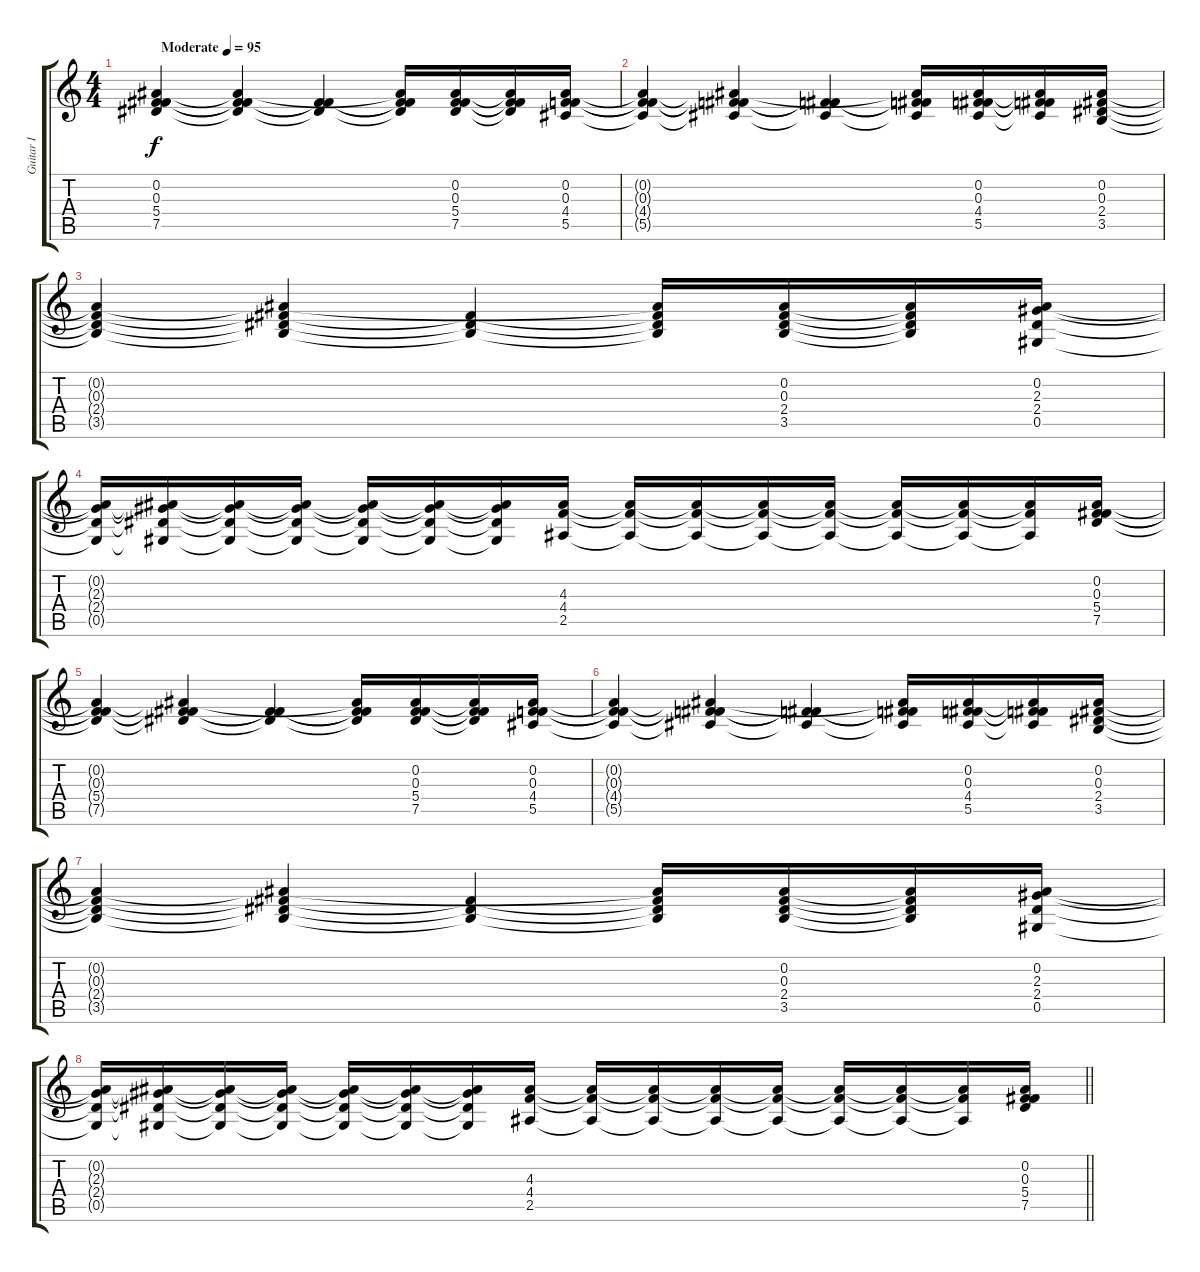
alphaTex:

\track ("Guitar I" "Guitar I") {instrument distortionguitar}
\staff {score tabs}
\tuning (Eb4 Bb3 Gb3 Db3 Ab2 Eb2) {hide}
\ts (4 4)
\tempo (95 "Moderate")
\clef g2
\ks c
(0.2 0.3 5.4 7.5).4{dy f instrument distortionguitar} (0.2{t} 0.3{t} 5.4{t} 7.5{t}).4 (0.3{t} 5.4{t} 7.5{t}).4 (0.2{t} 0.3{t} 5.4{t} 7.5{t}).16 (0.2 0.3 5.4 7.5).16 (0.2{t} 0.3{t} 5.4{t} 7.5{t}).16 (0.2 0.3 4.4 5.5).16 |
(0.2{t} 0.3{t} 4.4{t} 5.5{t}).4 (0.2{t} 0.3{t} 4.4{t} 5.5{t}).4 (0.3{t} 4.4{t} 5.5{t}).4 (0.2{t} 0.3{t} 4.4{t} 5.5{t}).16 (0.2 0.3 4.4 5.5).16 (0.2{t} 0.3{t} 4.4{t} 5.5{t}).16 (0.2 0.3 2.4 3.5).16 |
(0.2{t} 0.3{t} 2.4{t} 3.5{t}).4 (0.2{t} 0.3{t} 2.4{t} 3.5{t}).4 (0.3{t} 2.4{t} 3.5{t}).4 (0.2{t} 0.3{t} 2.4{t} 3.5{t}).16 (0.2 0.3 2.4 3.5).16 (0.2{t} 0.3{t} 2.4{t} 3.5{t}).16 (0.2 2.3 2.4 0.5).16 |
(0.2{t} 2.3{t} 2.4{t} 0.5{t}).16 (0.2{t} 2.3{t} 2.4{t} 0.5{t}).16 (0.2{t} 2.3{t} 2.4{t} 0.5{t}).16 (0.2{t} 2.3{t} 2.4{t} 0.5{t}).16 (0.2{t} 2.3{t} 2.4{t} 0.5{t}).16 (0.2{t} 2.3{t} 2.4{t} 0.5{t}).16 (0.2{t} 2.3{t} 2.4{t} 0.5{t}).16 (4.3 4.4 2.5).16 (4.3{t} 4.4{t} 2.5{t}).16 (4.3{t} 4.4{t} 2.5{t}).16 (4.3{t} 4.4{t} 2.5{t}).16 (4.3{t} 4.4{t} 2.5{t}).16 (4.3{t} 4.4{t} 2.5{t}).16 (4.3{t} 4.4{t} 2.5{t}).16 (4.3{t} 4.4{t} 2.5{t}).16 (0.2 0.3 5.4 7.5).16 |
(0.2{t} 0.3{t} 5.4{t} 7.5{t}).4 (0.2{t} 0.3{t} 5.4{t} 7.5{t}).4 (0.3{t} 5.4{t} 7.5{t}).4 (0.2{t} 0.3{t} 5.4{t} 7.5{t}).16 (0.2 0.3 5.4 7.5).16 (0.2{t} 0.3{t} 5.4{t} 7.5{t}).16 (0.2 0.3 4.4 5.5).16 |
(0.2{t} 0.3{t} 4.4{t} 5.5{t}).4 (0.2{t} 0.3{t} 4.4{t} 5.5{t}).4 (0.3{t} 4.4{t} 5.5{t}).4 (0.2{t} 0.3{t} 4.4{t} 5.5{t}).16 (0.2 0.3 4.4 5.5).16 (0.2{t} 0.3{t} 4.4{t} 5.5{t}).16 (0.2 0.3 2.4 3.5).16 |
(0.2{t} 0.3{t} 2.4{t} 3.5{t}).4 (0.2{t} 0.3{t} 2.4{t} 3.5{t}).4 (0.3{t} 2.4{t} 3.5{t}).4 (0.2{t} 0.3{t} 2.4{t} 3.5{t}).16 (0.2 0.3 2.4 3.5).16 (0.2{t} 0.3{t} 2.4{t} 3.5{t}).16 (0.2 2.3 2.4 0.5).16 |
\barLineRight lightlight
(0.2{t} 2.3{t} 2.4{t} 0.5{t}).16 (0.2{t} 2.3{t} 2.4{t} 0.5{t}).16 (0.2{t} 2.3{t} 2.4{t} 0.5{t}).16 (0.2{t} 2.3{t} 2.4{t} 0.5{t}).16 (0.2{t} 2.3{t} 2.4{t} 0.5{t}).16 (0.2{t} 2.3{t} 2.4{t} 0.5{t}).16 (0.2{t} 2.3{t} 2.4{t} 0.5{t}).16 (4.3 4.4 2.5).16 (4.3{t} 4.4{t} 2.5{t}).16 (4.3{t} 4.4{t} 2.5{t}).16 (4.3{t} 4.4{t} 2.5{t}).16 (4.3{t} 4.4{t} 2.5{t}).16 (4.3{t} 4.4{t} 2.5{t}).16 (4.3{t} 4.4{t} 2.5{t}).16 (4.3{t} 4.4{t} 2.5{t}).16 (0.2 0.3 5.4 7.5).16
